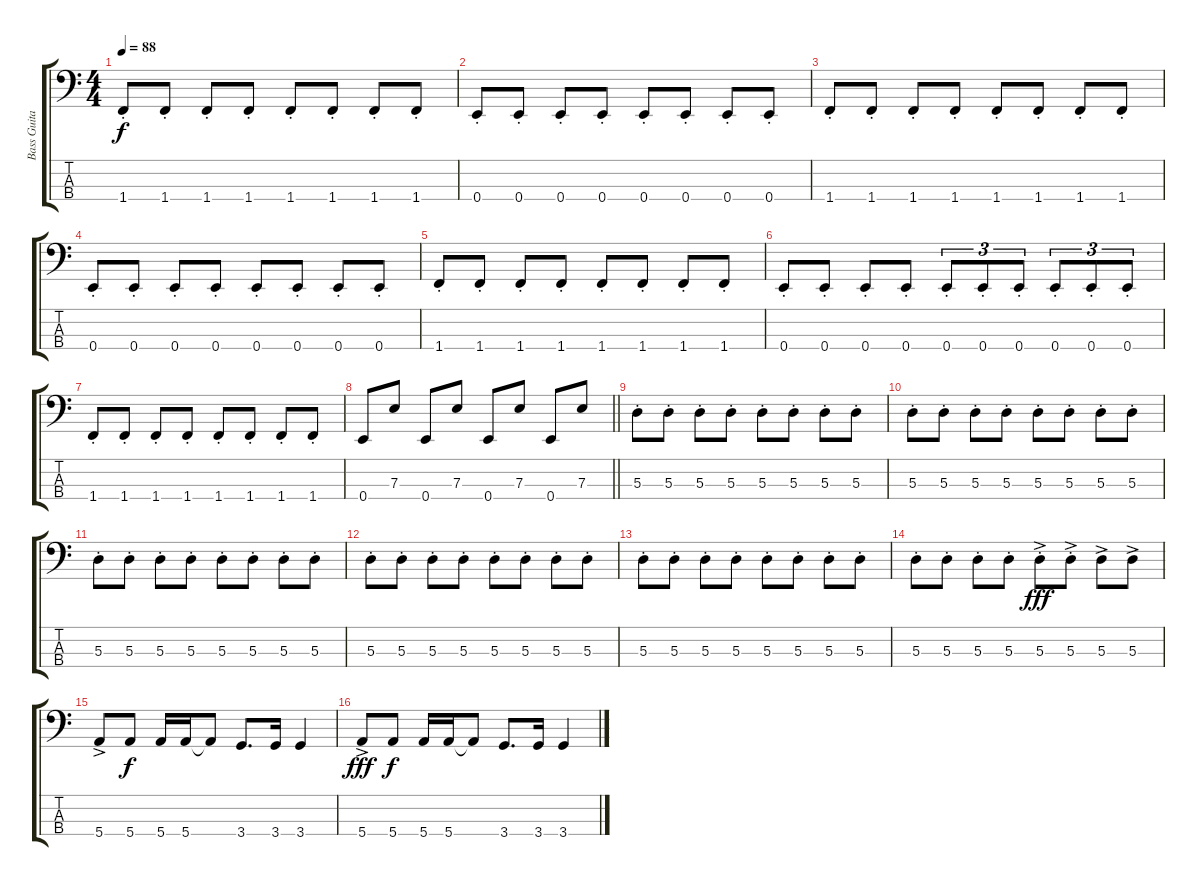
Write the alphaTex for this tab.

\track ("Bass Guitar " "Bass Guita") {instrument electricbassfinger}
\staff {score tabs}
\tuning (G2 D2 A1 E1) {hide}
\ts (4 4)
\tempo 88
\clef f4
\ks c
1.4{st}.8{dy f} 1.4{st}.8 1.4{st}.8 1.4{st}.8 1.4{st}.8 1.4{st}.8 1.4{st}.8 1.4{st}.8 |
0.4{st}.8 0.4{st}.8 0.4{st}.8 0.4{st}.8 0.4{st}.8 0.4{st}.8 0.4{st}.8 0.4{st}.8 |
1.4{st}.8 1.4{st}.8 1.4{st}.8 1.4{st}.8 1.4{st}.8 1.4{st}.8 1.4{st}.8 1.4{st}.8 |
0.4{st}.8 0.4{st}.8 0.4{st}.8 0.4{st}.8 0.4{st}.8 0.4{st}.8 0.4{st}.8 0.4{st}.8 |
1.4{st}.8 1.4{st}.8 1.4{st}.8 1.4{st}.8 1.4{st}.8 1.4{st}.8 1.4{st}.8 1.4{st}.8 |
0.4{st}.8 0.4{st}.8 0.4{st}.8 0.4{st}.8 0.4{st}.8{tu (3 2)} 0.4{st}.8{tu (3 2)} 0.4{st}.8{tu (3 2)} 0.4{st}.8{tu (3 2)} 0.4{st}.8{tu (3 2)} 0.4{st}.8{tu (3 2)} |
1.4{st}.8 1.4{st}.8 1.4{st}.8 1.4{st}.8 1.4{st}.8 1.4{st}.8 1.4{st}.8 1.4{st}.8 |
\barLineRight lightlight
0.4.8 7.3.8 0.4.8 7.3.8 0.4.8 7.3.8 0.4.8 7.3.8 |
5.3{st}.8 5.3{st}.8 5.3{st}.8 5.3{st}.8 5.3{st}.8 5.3{st}.8 5.3{st}.8 5.3{st}.8 |
5.3{st}.8 5.3{st}.8 5.3{st}.8 5.3{st}.8 5.3{st}.8 5.3{st}.8 5.3{st}.8 5.3{st}.8 |
5.3{st}.8 5.3{st}.8 5.3{st}.8 5.3{st}.8 5.3{st}.8 5.3{st}.8 5.3{st}.8 5.3{st}.8 |
5.3{st}.8 5.3{st}.8 5.3{st}.8 5.3{st}.8 5.3{st}.8 5.3{st}.8 5.3{st}.8 5.3{st}.8 |
5.3{st}.8 5.3{st}.8 5.3{st}.8 5.3{st}.8 5.3{st}.8 5.3{st}.8 5.3{st}.8 5.3{st}.8 |
5.3{st}.8 5.3{st}.8 5.3{st}.8 5.3{st}.8 5.3{ac st}.8{dy fff} 5.3{ac st}.8 5.3{ac}.8 5.3{ac}.8 |
5.4{ac}.8 5.4.8{dy f} 5.4.16 5.4.16 5.4{t}.8 3.4.8{d} 3.4.16 3.4.4 |
5.4{ac}.8{dy fff} 5.4.8{dy f} 5.4.16 5.4.16 5.4{t}.8 3.4.8{d} 3.4.16 3.4.4
